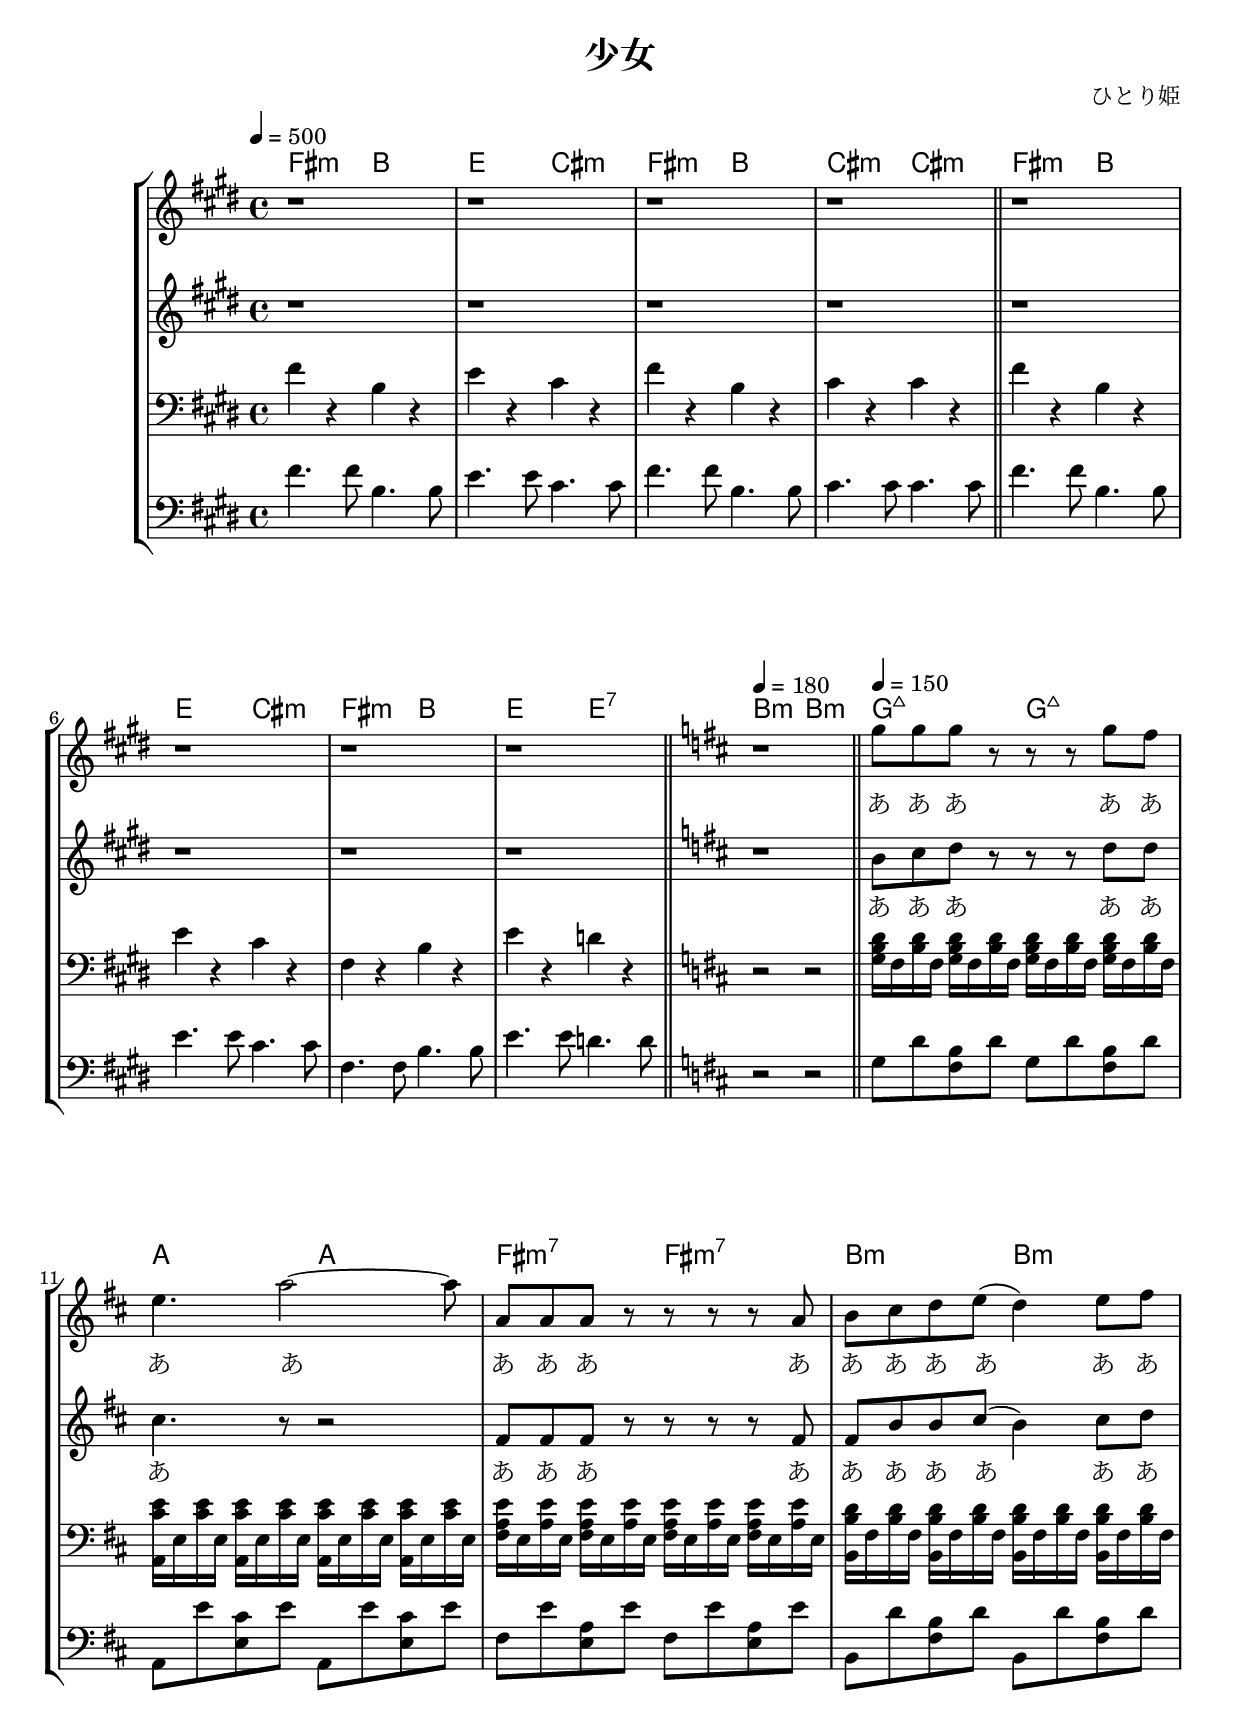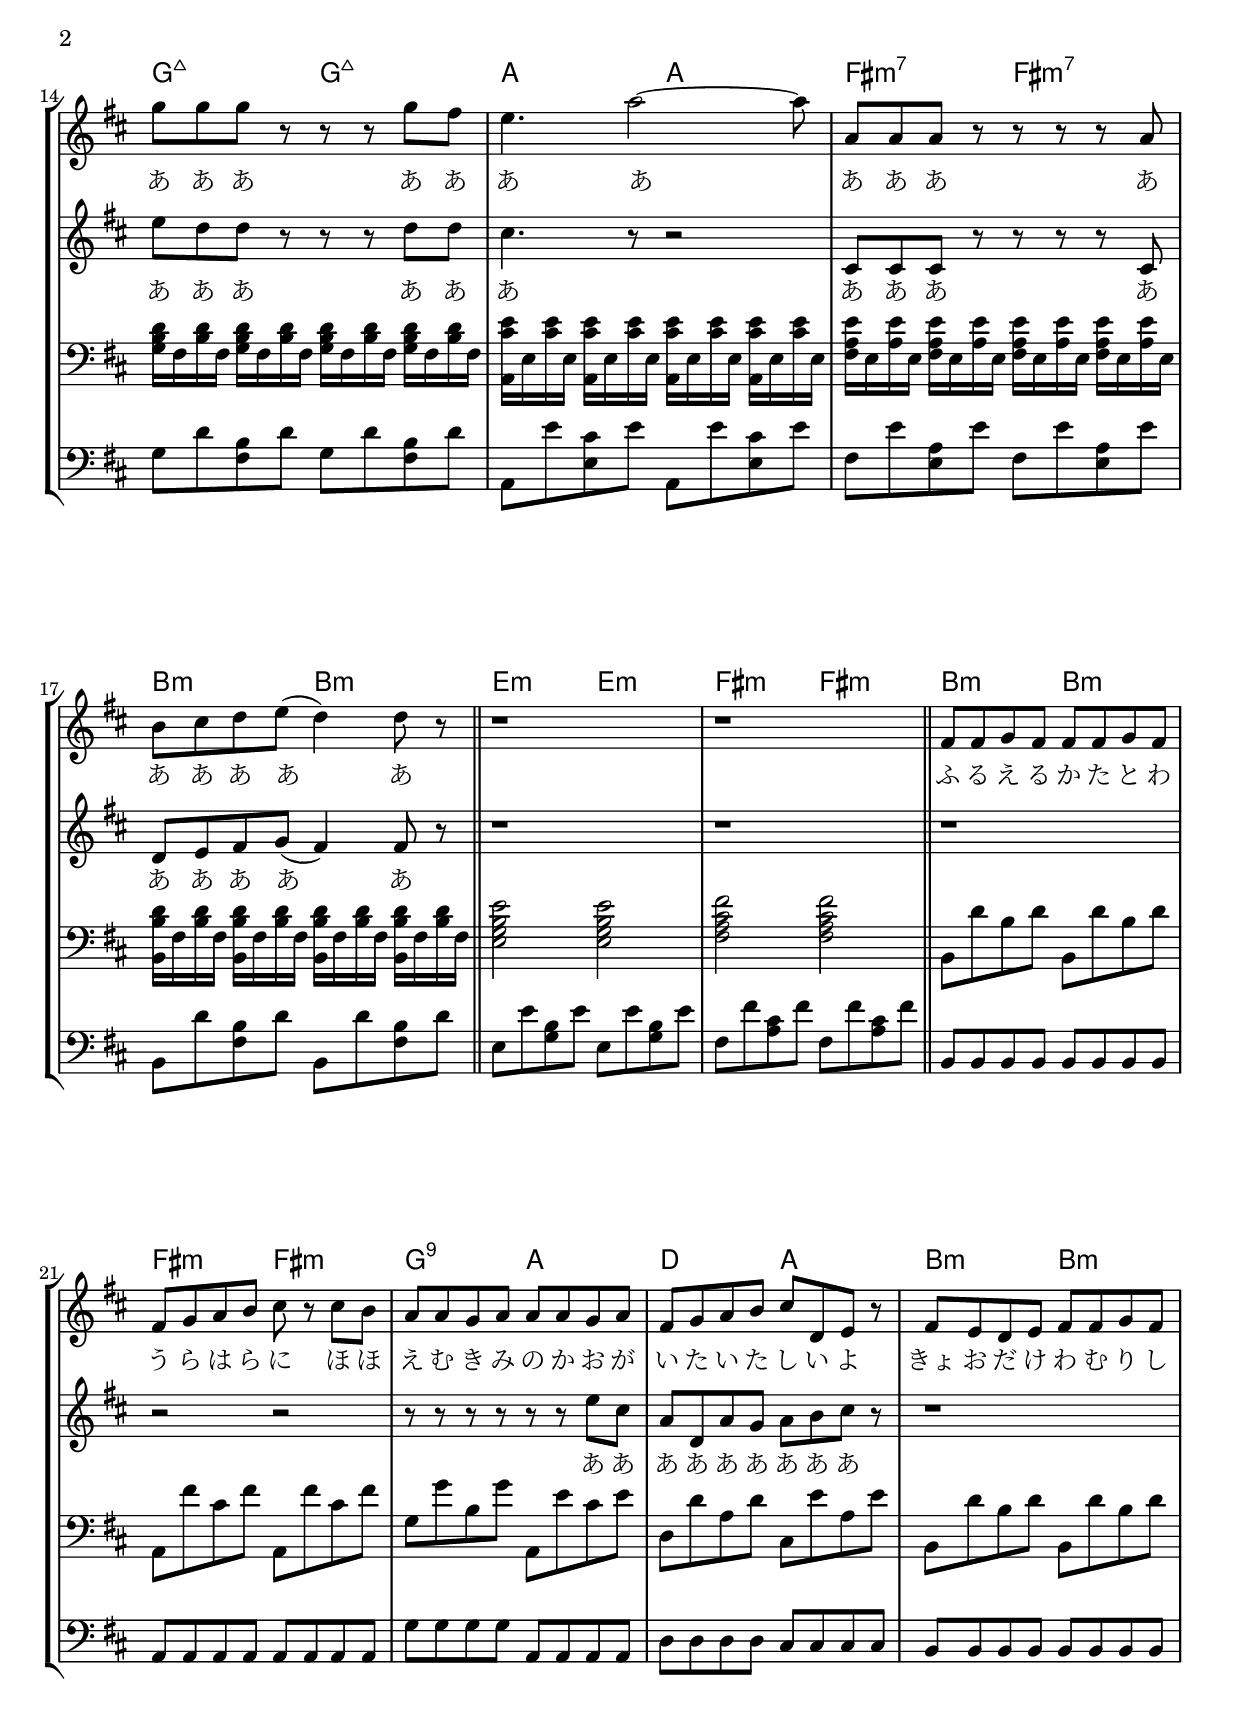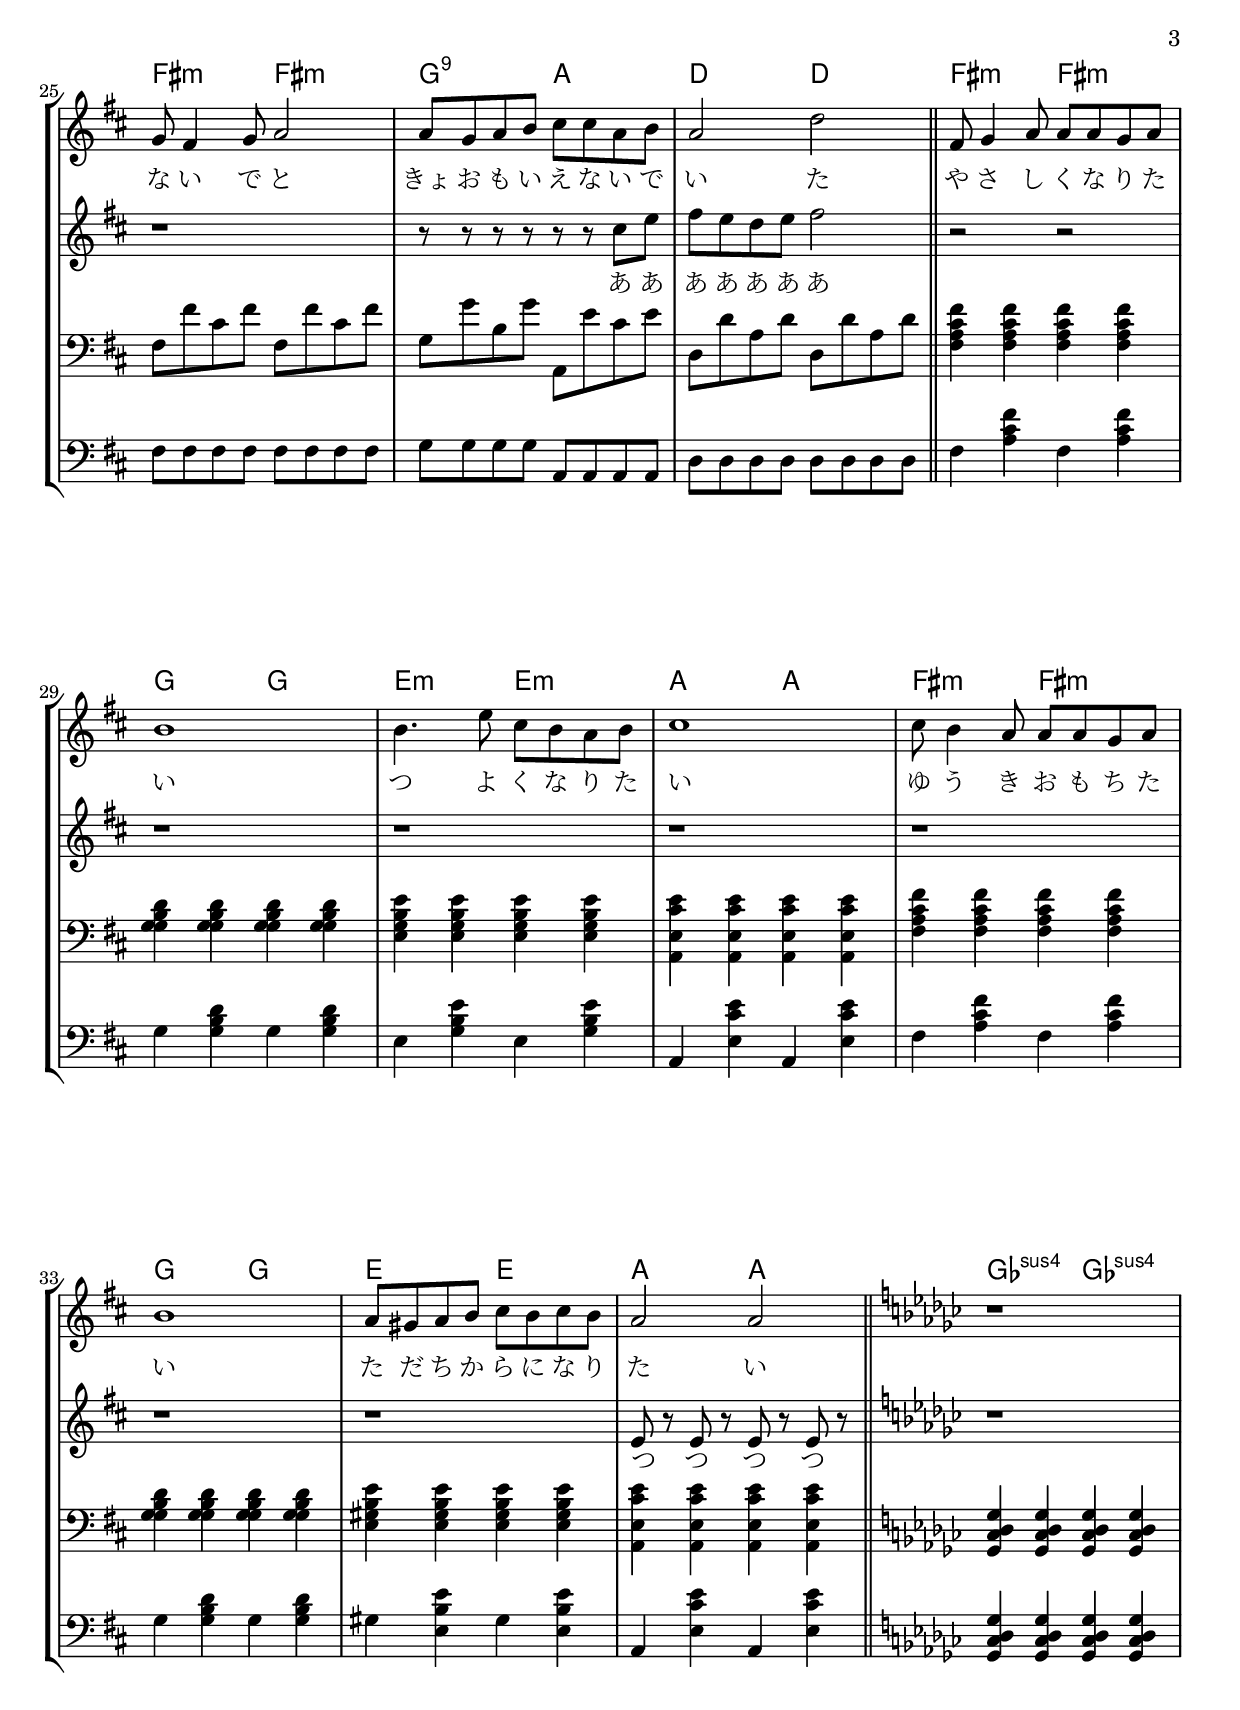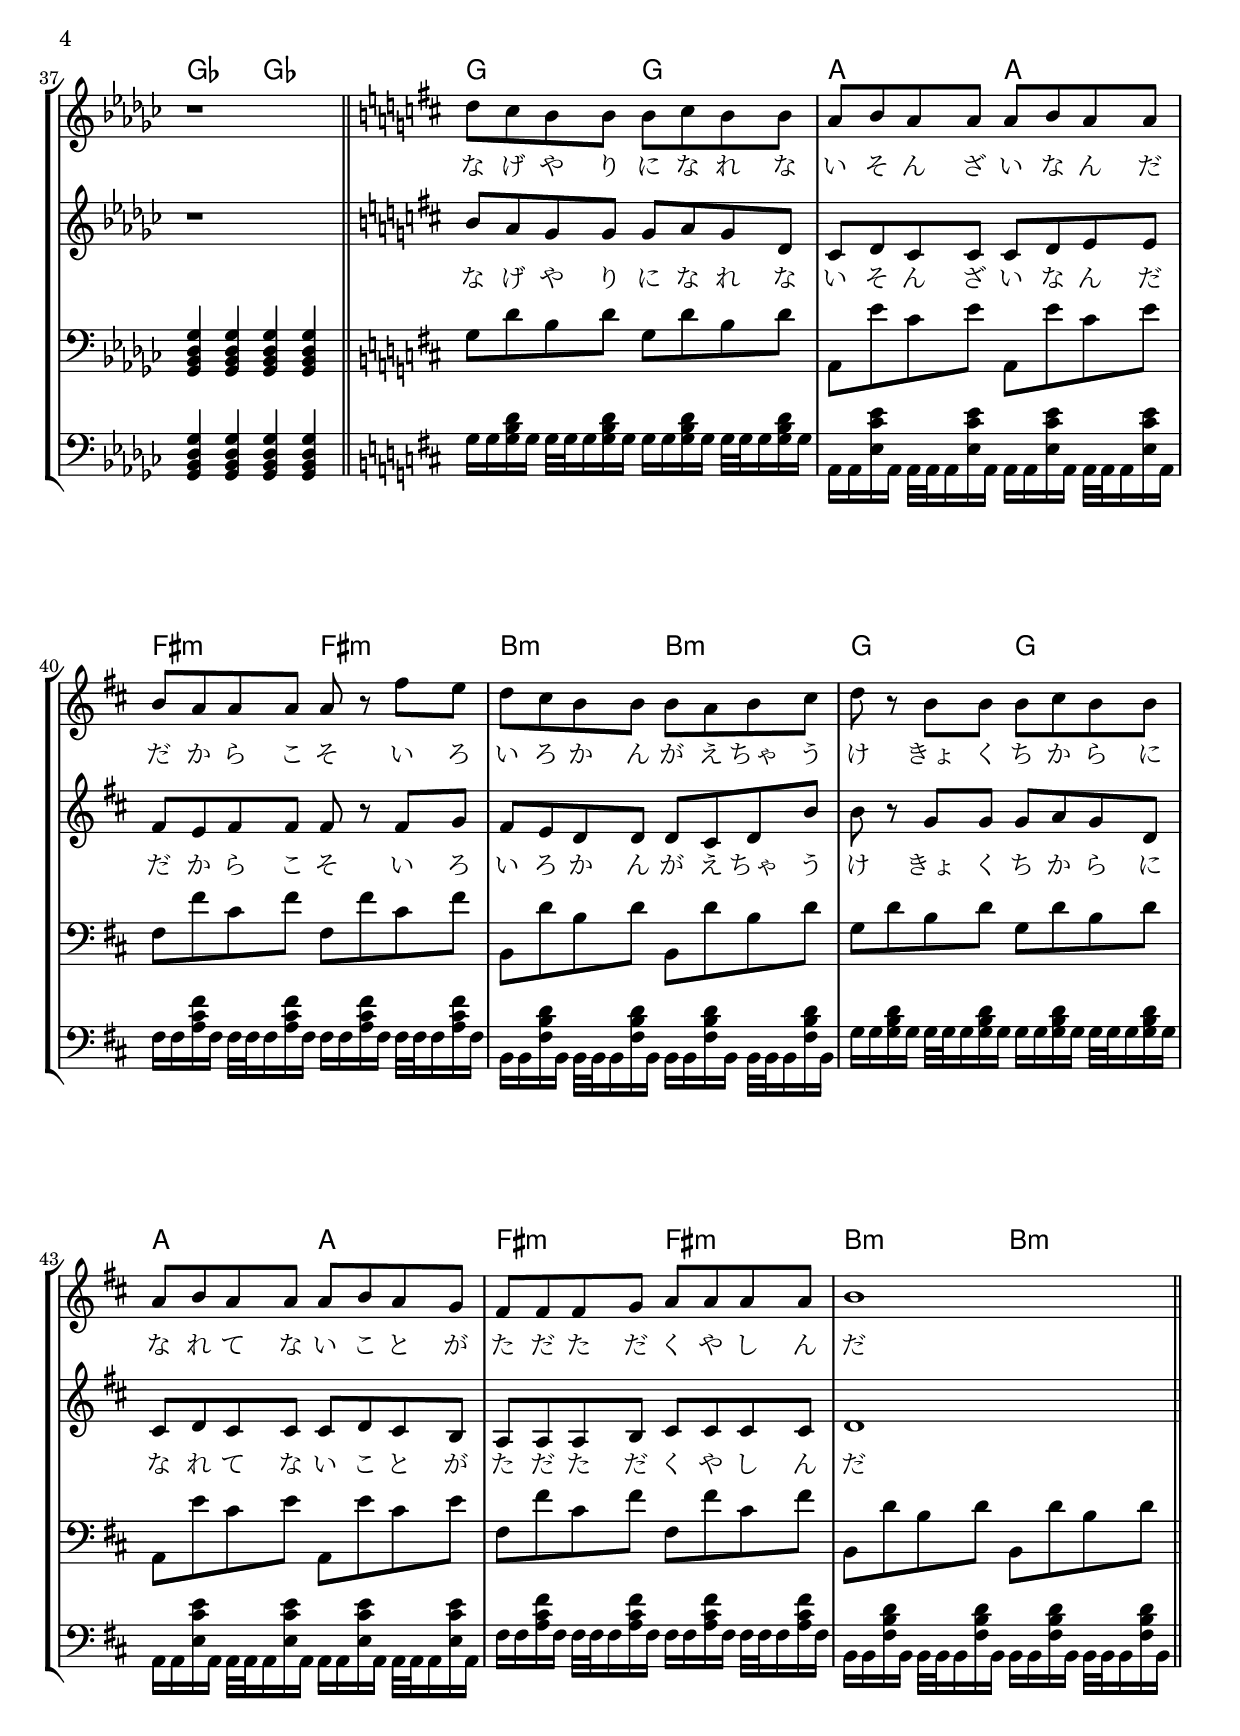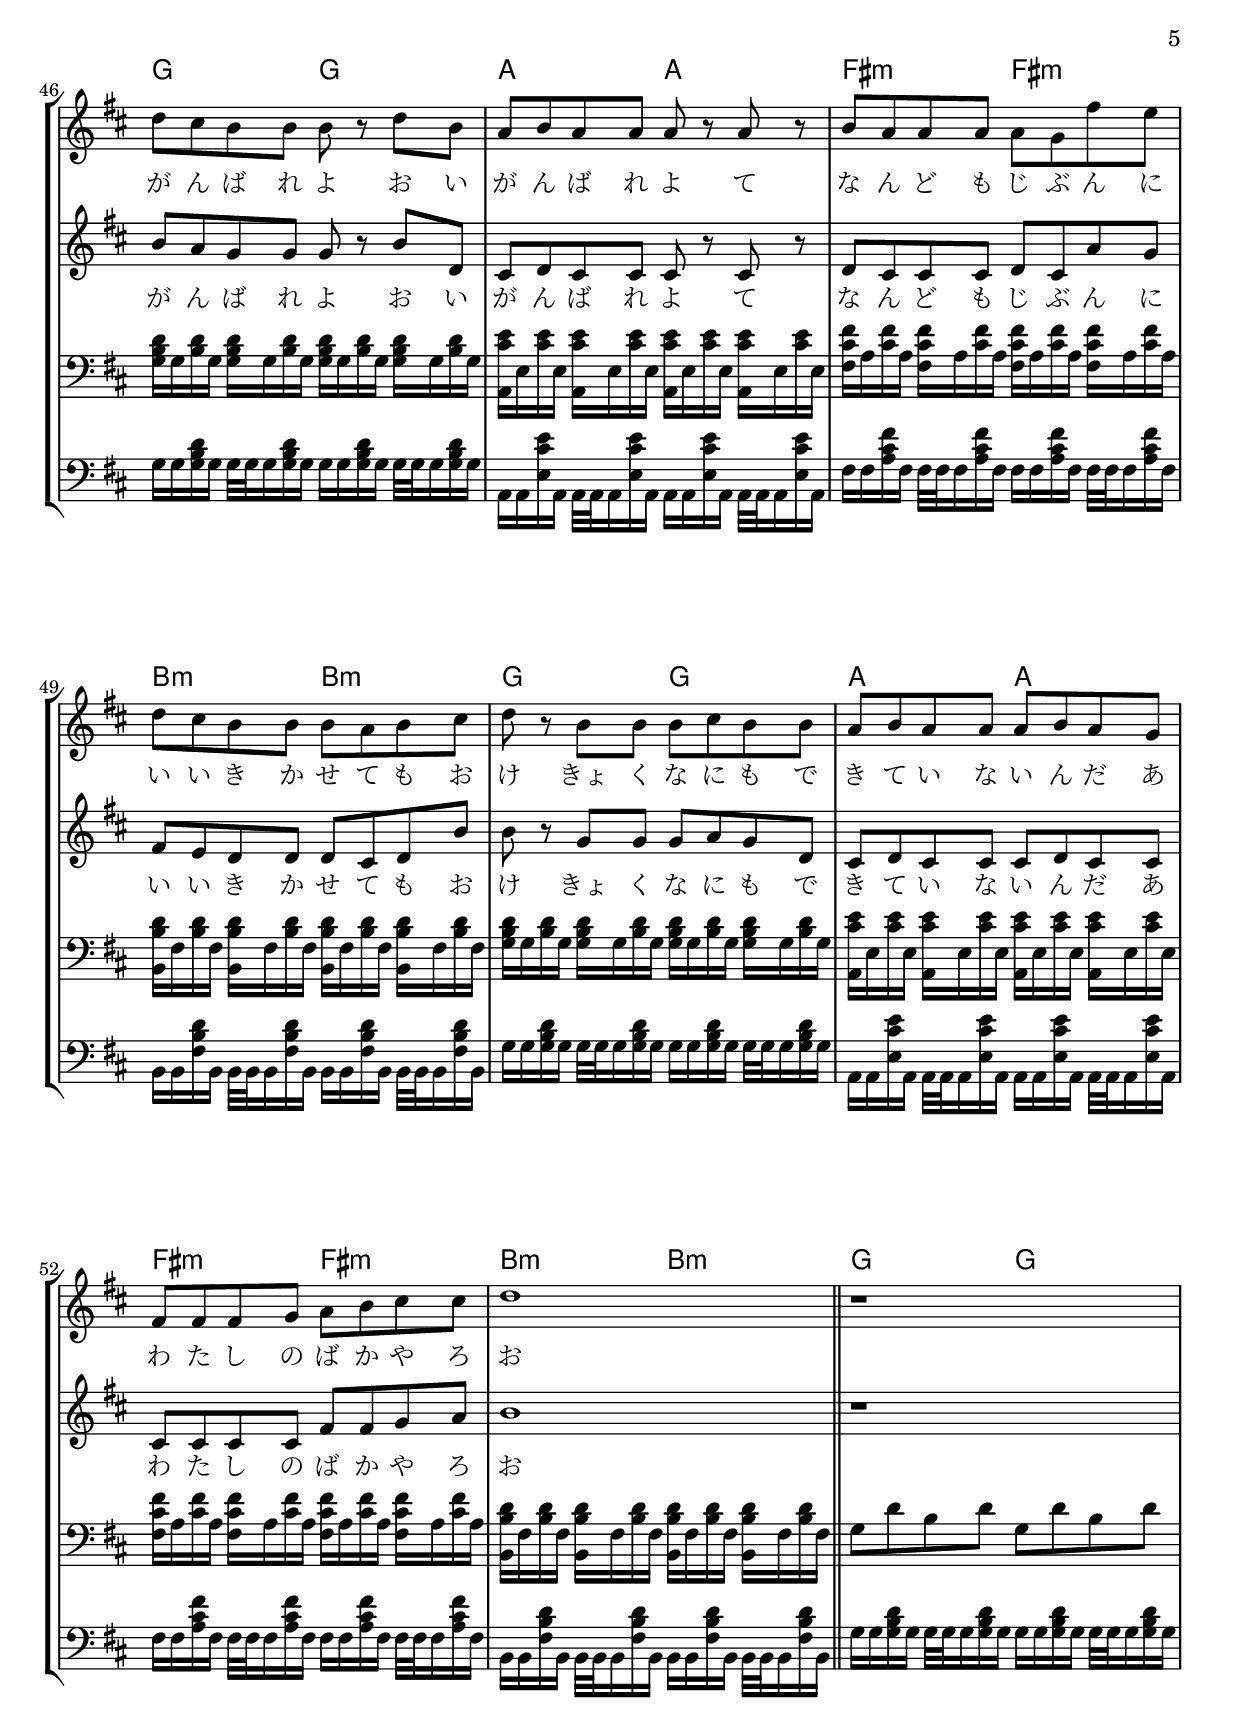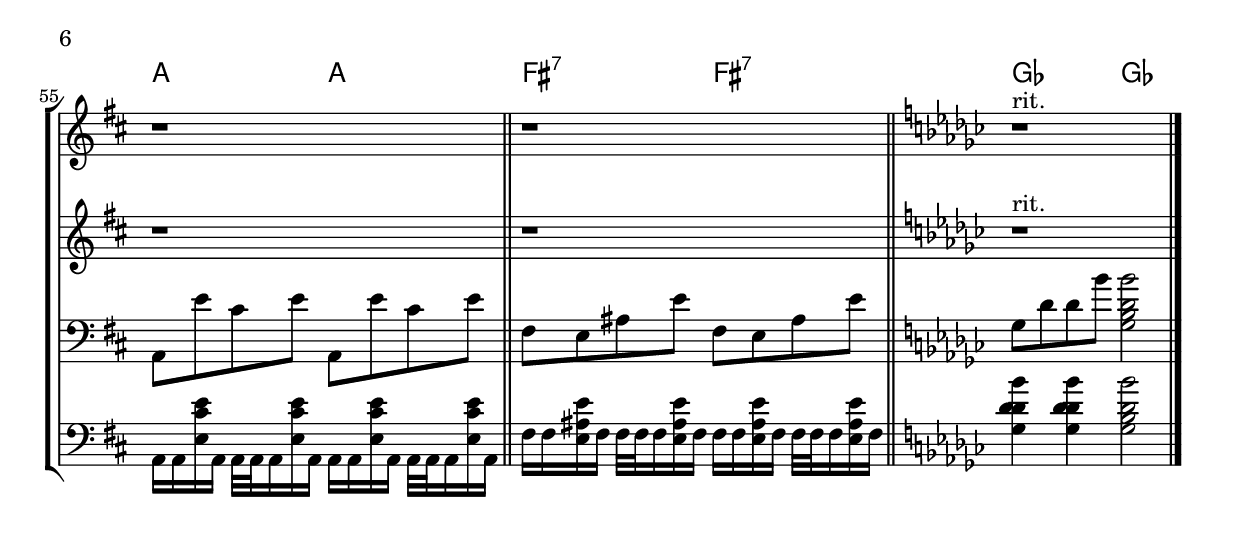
\version "2.12.1"

\header {
	title = \markup {少女}
	composer = \markup \center-column {ひとり姫}
}

harmony = \chordmode {
	fis2:m b e cis:m fis:m b cis:m cis:m 

	fis:m b e cis:m fis:m b e e:7 

	b:m b:m 

	g:maj7 g:maj7 a a fis:min7 fis:min7 b:m b:m g:maj7 g:maj7 a a fis:min7 fis:min7 b:m b:m 

	e:m e:m fis:m fis:m 

	b:m b:m fis:m fis:m g:9 a d a b:m b:m fis:m fis:m g:9 a d d 

	fis:m fis:m g g e:m e:m a a fis:m fis:m g g e e a a 

	ges:sus4 ges:sus4 ges ges 

	g g a a fis:m fis:m b:m b:m g g a a fis:m fis:m b:m b:m 

	g g a a fis:m fis:m b:m b:m g g a a fis:m fis:m b:m b:m 

	g g a a 

	fis:7 fis:7 

	ges ges 
}

melody = {
	\key e \major
	\tempo 4 = 500
	r1 | r1 | r1 | r1   
	r1 | r1 | r1 | r1   
	\key d \major
	\tempo 4 = 180
	r1   
	\set Staff.midiInstrument = #"Pizzicato Strings"
		\tempo 4 = 150
g''8  g''8  g''8  r8  r8  r8  g''8  fis''8 
	e''4.  a''2~a''8 
	a'8  a'8  a'8  r8  r8  r8  r8  a'8 
	b'8  cis''8  d''8  e''8  (d''4)  e''8  fis''8 
	g''8  g''8  g''8  r8  r8  r8  g''8  fis''8 
	e''4.  a''2~a''8 
	a'8  a'8  a'8  r8  r8  r8  r8  a'8 
	b'8  cis''8  d''8  e''8  (d''4)  d''8  r8
	r1 | r1   
	\set Staff.midiInstrument = #"fss0.32"
	fis'8  fis'8  g'8  fis'8  fis'8  fis'8  g'8  fis'8 
	fis'8  g'8  a'8  b'8  cis''8  r8  cis''8  b'8 
	a'8  a'8  g'8  a'8  a'8  a'8  g'8  a'8 
	fis'8  g'8  a'8  b'8  cis''8  d'8  e'8  r8 
	fis'8  e'8  d'8  e'8  fis'8  fis'8  g'8  fis'8 
	g'8  fis'4  g'8  a'2 
	a'8  g'8  a'8  b'8  cis''8  cis''8  a'8  b'8 
	a'2  d''2
	\set Staff.midiInstrument = #"fss0.32"
	fis'8  g'4  a'8  a'8  a'8  g'8  a'8 
	b'1 
	b'4.  e''8  cis''8  b'8  a'8  b'8 
	cis''1 
	cis''8  b'4  a'8  a'8  a'8  g'8  a'8 
	b'1 
	a'8  gis'8  a'8  b'8  cis''8  b'8  cis''8  b'8 
	a'2  a'2
	\key ges \major
	r1 | r1   
	\set Staff.midiInstrument = #"fss0.32"
		\key d \major
d''8  cis''8  b'8  b'8  b'8  cis''8  b'8  b'8 
	a'8  b'8  a'8  a'8  a'8  b'8  a'8  a'8 
	b'8  a'8  a'8  a'8  a'8  r8  fis''8  e''8 
	d''8  cis''8  b'8  b'8  b'8  a'8  b'8  cis''8 
	d''8  r8  b'8  b'8  b'8  cis''8  b'8  b'8 
	a'8  b'8  a'8  a'8  a'8  b'8  a'8  g'8 
	fis'8  fis'8  fis'8  g'8  a'8  a'8  a'8  a'8 
	b'1
	\set Staff.midiInstrument = #"fss0.32"
	d''8  cis''8  b'8  b'8  b'8  r8  d''8  b'8 
	a'8  b'8  a'8  a'8  a'8  r8  a'8  r8 
	b'8  a'8  a'8  a'8  a'8  g'8  fis''8  e''8 
	d''8  cis''8  b'8  b'8  b'8  a'8  b'8  cis''8 
	d''8  r8  b'8  b'8  b'8  cis''8  b'8  b'8 
	a'8  b'8  a'8  a'8  a'8  b'8  a'8  g'8 
	fis'8  fis'8  fis'8  g'8  a'8  b'8  cis''8  cis''8 
	d''1
	r1 | r1   
	r1   
	\key ges \major
	r1^"rit." \bar "|."
}

words = \lyricmode {
	
	
	
	あ  あ  あ  あ  あ  あ  あ  あ  あ  あ  あ  あ  あ  あ  あ  あ  あ  あ  あ  あ  あ  あ  あ  あ  あ  あ  あ  あ  あ  あ  あ  あ  あ  
	
	ふ  る  え  る  か  た  と  わ  う  ら  は  ら  に  ほ  ほ  え  む  き  み  の  か  お  が  い  た  い  た  し  い  よ  きょ  お  だ  け  わ  む  り  し  な  い  で  と  きょ  お  も  い  え  な  い  で  い  た  
	や  さ  し  く  な  り  た  い  つ  よ  く  な  り  た  い  ゆ  う  き  お  も  ち  た  い  た  だ  ち  か  ら  に  な  り  た  い  
	
	な  げ  や  り  に  な  れ  な  い  そ  ん  ざ  い  な  ん  だ  だ  か  ら  こ  そ  い  ろ  い  ろ  か  ん  が  え  ちゃ  う  け  きょ  く  ち  か  ら  に  な  れ  て  な  い  こ  と  が  た  だ  た  だ  く  や  し  ん  だ  
	が  ん  ば  れ  よ  お  い  が  ん  ば  れ  よ  て  な  ん  ど  も  じ  ぶ  ん  に  い  い  き  か  せ  て  も  お  け  きょ  く  な  に  も  で  き  て  い  な  い  ん  だ  あ  わ  た  し  の  ば  か  や  ろ  お  
	
	
	
}

secondmelody = {
	\key e \major
	\tempo 4 = 500
	r1 | r1 | r1 | r1   
	r1 | r1 | r1 | r1   
	\key d \major
	\tempo 4 = 180
	r1   
	\set Staff.midiInstrument = #"Pizzicato Strings"
		\tempo 4 = 150
b'8  cis''8  d''8  r8  r8  r8  d''8  d''8 
	cis''4.  r8  r2 
	fis'8  fis'8  fis'8  r8  r8  r8  r8  fis'8 
	fis'8  b'8  b'8  cis''8  (b'4)  cis''8  d''8 
	e''8  d''8  d''8  r8  r8  r8  d''8  d''8 
	cis''4.  r8  r2 
	cis'8  cis'8  cis'8  r8  r8  r8  r8  cis'8 
	d'8  e'8  fis'8  g'8  (fis'4)  fis'8  r8
	r1 | r1   
	\set Staff.midiInstrument = #"Pad 4 (choir)"
	r1 
	r2  r2 
	r8  r8  r8  r8  r8  r8  e''8  cis''8 
	a'8  d'8  a'8  g'8  a'8  b'8  cis''8  r8 
	r1 
	r1 
	r8  r8  r8  r8  r8  r8  cis''8  e''8 
	fis''8  e''8  d''8  e''8  fis''2
	\set Staff.midiInstrument = #"Taiko Drum"
	r2  r2 
	r1 
	r1~ 
	r1 
	 r1 
	r1 
	r1 
	e'8  r8  e'8  r8  e'8  r8  e'8  r8
	\key ges \major
	r1 | r1   
	\set Staff.midiInstrument = #"fss0.32"
		\key d \major
b'8  a'8  g'8  g'8  g'8  a'8  g'8  d'8 
	cis'8  d'8  cis'8  cis'8  cis'8  d'8  e'8  e'8 
	fis'8  e'8  fis'8  fis'8  fis'8  r8  fis'8  g'8 
	fis'8  e'8  d'8  d'8  d'8  cis'8  d'8  b'8 
	b'8  r8  g'8  g'8  g'8  a'8  g'8  d'8 
	cis'8  d'8  cis'8  cis'8  cis'8  d'8  cis'8  b8 
	a8  a8  a8  b8  cis'8  cis'8  cis'8  cis'8 
	d'1
	\set Staff.midiInstrument = #"fss0.32"
	b'8  a'8  g'8  g'8  g'8  r8  b'8  d'8 
	cis'8  d'8  cis'8  cis'8  cis'8  r8  cis'8  r8 
	d'8  cis'8  cis'8  cis'8  d'8  cis'8  a'8  g'8 
	fis'8  e'8  d'8  d'8  d'8  cis'8  d'8  b'8 
	b'8  r8  g'8  g'8  g'8  a'8  g'8  d'8 
	cis'8  d'8  cis'8  cis'8  cis'8  d'8  cis'8  cis'8 
	cis'8  cis'8  cis'8  cis'8  fis'8  fis'8  g'8  a'8 
	b'1
	r1 | r1   
	r1   
	\key ges \major
	r1^"rit." \bar "|."
}

secondwords = \lyricmode {
	
	
	
	あ  あ  あ  あ  あ  あ  あ  あ  あ  あ  あ  あ  あ  あ  あ  あ  あ  あ  あ  あ  あ  あ  あ  あ  あ  あ  あ  あ  あ  あ  あ  
	
	あ  あ  あ  あ  あ  あ  あ  あ  あ  あ  あ  あ  あ  あ  あ  あ  
	つ  つ  つ  つ  
	
	な  げ  や  り  に  な  れ  な  い  そ  ん  ざ  い  な  ん  だ  だ  か  ら  こ  そ  い  ろ  い  ろ  か  ん  が  え  ちゃ  う  け  きょ  く  ち  か  ら  に  な  れ  て  な  い  こ  と  が  た  だ  た  だ  く  や  し  ん  だ  
	が  ん  ば  れ  よ  お  い  が  ん  ば  れ  よ  て  な  ん  ど  も  じ  ぶ  ん  に  い  い  き  か  せ  て  も  お  け  きょ  く  な  に  も  で  き  て  い  な  い  ん  だ  あ  わ  た  し  の  ば  か  や  ろ  お  
	
	
	
}

tempochange = {
	\tempo 4 = 500
	r1 | r1 | r1 | r1 \bar "||"
	\tempo 4 = 500
	r1 | r1 | r1 | r1 \bar "||"
	\tempo 4 = 180
	r1 \bar "||"
	\tempo 4 = 150
	r1 | r1 | r1 | r1 | r1 | r1 | r1 | r1 \bar "||"
	\tempo 4 = 150
	r1 | r1 \bar "||"
	\tempo 4 = 150
	r1 | r1 | r1 | r1 | r1 | r1 | r1 | r1 \bar "||"
	\tempo 4 = 150
	r1 | r1 | r1 | r1 | r1 | r1 | r1 | r1 \bar "||"
	\tempo 4 = 150
	r1 | r1 \bar "||"
	\tempo 4 = 150
	r1 | r1 | r1 | r1 | r1 | r1 | r1 | r1 \bar "||"
	\tempo 4 = 150
	r1 | r1 | r1 | r1 | r1 | r1 | r1 | r1 \bar "||"
	\tempo 4 = 150
	r1 | r1 \bar "||"
	\tempo 4 = 150
	r1 \bar "||"
	\tempo 4 = 150
	\tempo 4 = 112 r2 \tempo 4 = 100 r2 \bar "|."
}

mainacc = {
	\clef bass
	\set Staff.midiInstrument = #"Pad 1 (new age)"
	\key e \major
	\tempo 4 = 500
	fis'4 r4
	b4 r4
	e'4 r4
	cis'4 r4
	fis'4 r4
	b4 r4
	cis'4 r4
	cis'4 r4
	\bar "||"

	\set Staff.midiInstrument = #"Pad 1 (new age)"
	fis'4 r4
	b4 r4
	e'4 r4
	cis'4 r4
	fis4 r4
	b4 r4
	e'4 r4
	d'4 r4
	\bar "||"

	\set Staff.midiInstrument = #"Overdriven Guitar"
	\key d \major
	\tempo 4 = 180
	r2
	r2
	\bar "||"

	\set Staff.midiInstrument = #"Clarinet"
	\tempo 4 = 150
	<g b d'>16 fis16 <b d'>16 fis16   <g b d'>16 fis16 <b d'>16 fis16
	<g b d'>16 fis16 <b d'>16 fis16   <g b d'>16 fis16 <b d'>16 fis16
	<a, cis' e'>16 e16 <cis' e'>16 e16   <a, cis' e'>16 e16 <cis' e'>16 e16
	<a, cis' e'>16 e16 <cis' e'>16 e16   <a, cis' e'>16 e16 <cis' e'>16 e16
	<fis a e'>16 e16 <a e'>16 e16   <fis a e'>16 e16 <a e'>16 e16
	<fis a e'>16 e16 <a e'>16 e16   <fis a e'>16 e16 <a e'>16 e16
	<b, b d'>16 fis16 <b d'>16 fis16   <b, b d'>16 fis16 <b d'>16 fis16
	<b, b d'>16 fis16 <b d'>16 fis16   <b, b d'>16 fis16 <b d'>16 fis16
	<g b d'>16 fis16 <b d'>16 fis16   <g b d'>16 fis16 <b d'>16 fis16
	<g b d'>16 fis16 <b d'>16 fis16   <g b d'>16 fis16 <b d'>16 fis16
	<a, cis' e'>16 e16 <cis' e'>16 e16   <a, cis' e'>16 e16 <cis' e'>16 e16
	<a, cis' e'>16 e16 <cis' e'>16 e16   <a, cis' e'>16 e16 <cis' e'>16 e16
	<fis a e'>16 e16 <a e'>16 e16   <fis a e'>16 e16 <a e'>16 e16
	<fis a e'>16 e16 <a e'>16 e16   <fis a e'>16 e16 <a e'>16 e16
	<b, b d'>16 fis16 <b d'>16 fis16   <b, b d'>16 fis16 <b d'>16 fis16
	<b, b d'>16 fis16 <b d'>16 fis16   <b, b d'>16 fis16 <b d'>16 fis16
	\bar "||"

	\set Staff.midiInstrument = #"FX 8 (sci-fi)"
	<e g b e'>2
	<e g b e'>2
	<fis a cis' fis'>2
	<fis a cis' fis'>2
	\bar "||"

	\set Staff.midiInstrument = #"FX 8 (sci-fi)"
	b,8 d' b d'
	b,8 d' b d'
	a,8 fis' cis' fis'
	a,8 fis' cis' fis'
	g8 g' b g'
	a,8 e' cis' e'
	d8 d' a d'
	cis8 e' a e'
	b,8 d' b d'
	b,8 d' b d'
	fis8 fis' cis' fis'
	fis8 fis' cis' fis'
	g8 g' b g'
	a,8 e' cis' e'
	d8 d' a d'
	d8 d' a d'
	\bar "||"

	\set Staff.midiInstrument = #"Electric Guitar (muted)"
	<fis a cis' fis'>4 <fis a cis' fis'>4
	<fis a cis' fis'>4 <fis a cis' fis'>4
	<g g b d'>4 <g g b d'>4
	<g g b d'>4 <g g b d'>4
	<e g b e'>4 <e g b e'>4
	<e g b e'>4 <e g b e'>4
	<a, e cis' e'>4 <a, e cis' e'>4
	<a, e cis' e'>4 <a, e cis' e'>4
	<fis a cis' fis'>4 <fis a cis' fis'>4
	<fis a cis' fis'>4 <fis a cis' fis'>4
	<g g b d'>4 <g g b d'>4
	<g g b d'>4 <g g b d'>4
	<gis e b e'>4 <gis e b e'>4
	<gis e b e'>4 <gis e b e'>4
	<a, e cis' e'>4 <a, e cis' e'>4
	<a, e cis' e'>4 <a, e cis' e'>4
	\bar "||"

	\set Staff.midiInstrument = #"FX 8 (sci-fi)"
	\key ges \major
	<ges, ces des ges>4 <ges, ces des ges>4
	<ges, ces des ges>4 <ges, ces des ges>4
	<ges, bes, des ges>4 <ges, bes, des ges>4
	<ges, bes, des ges>4 <ges, bes, des ges>4
	\bar "||"

	\set Staff.midiInstrument = #"FX 8 (sci-fi)"
	\key d \major
	g8 d' b d'
	g8 d' b d'
	a,8 e' cis' e'
	a,8 e' cis' e'
	fis8 fis' cis' fis'
	fis8 fis' cis' fis'
	b,8 d' b d'
	b,8 d' b d'
	g8 d' b d'
	g8 d' b d'
	a,8 e' cis' e'
	a,8 e' cis' e'
	fis8 fis' cis' fis'
	fis8 fis' cis' fis'
	b,8 d' b d'
	b,8 d' b d'
	\bar "||"

	\set Staff.midiInstrument = #"FX 8 (sci-fi)"
	<g b d'>16 g16 <b d'>16 g16   <g b d'>16 g16 <b d'>16 g16
	<g b d'>16 g16 <b d'>16 g16   <g b d'>16 g16 <b d'>16 g16
	<a, cis' e'>16 e16 <cis' e'>16 e16   <a, cis' e'>16 e16 <cis' e'>16 e16
	<a, cis' e'>16 e16 <cis' e'>16 e16   <a, cis' e'>16 e16 <cis' e'>16 e16
	<fis cis' fis'>16 a16 <cis' fis'>16 a16   <fis cis' fis'>16 a16 <cis' fis'>16 a16
	<fis cis' fis'>16 a16 <cis' fis'>16 a16   <fis cis' fis'>16 a16 <cis' fis'>16 a16
	<b, b d'>16 fis16 <b d'>16 fis16   <b, b d'>16 fis16 <b d'>16 fis16
	<b, b d'>16 fis16 <b d'>16 fis16   <b, b d'>16 fis16 <b d'>16 fis16
	<g b d'>16 g16 <b d'>16 g16   <g b d'>16 g16 <b d'>16 g16
	<g b d'>16 g16 <b d'>16 g16   <g b d'>16 g16 <b d'>16 g16
	<a, cis' e'>16 e16 <cis' e'>16 e16   <a, cis' e'>16 e16 <cis' e'>16 e16
	<a, cis' e'>16 e16 <cis' e'>16 e16   <a, cis' e'>16 e16 <cis' e'>16 e16
	<fis cis' fis'>16 a16 <cis' fis'>16 a16   <fis cis' fis'>16 a16 <cis' fis'>16 a16
	<fis cis' fis'>16 a16 <cis' fis'>16 a16   <fis cis' fis'>16 a16 <cis' fis'>16 a16
	<b, b d'>16 fis16 <b d'>16 fis16   <b, b d'>16 fis16 <b d'>16 fis16
	<b, b d'>16 fis16 <b d'>16 fis16   <b, b d'>16 fis16 <b d'>16 fis16
	\bar "||"

	\set Staff.midiInstrument = #"FX 8 (sci-fi)"
	g8 d' b d'
	g8 d' b d'
	a,8 e' cis' e'
	a,8 e' cis' e'
	\bar "||"

	\set Staff.midiInstrument = #"FX 8 (sci-fi)"
	fis8 e8 ais8 e'8
	fis8 e8 ais8 e'8
	\bar "||"

	\set Staff.midiInstrument = #"FX 8 (sci-fi)"
	\key ges \major
	ges8 des'8 des'8 bes'8
	<ges bes des' bes'>2
	\bar "|."
}

subacc = {
	\clef bass
	\set Staff.midiInstrument = #"FX 2 (soundtrack)"
	\key e \major
	\tempo 4 = 500
	fis'4.fis'8
	b4.b8
	e'4.e'8
	cis'4.cis'8
	fis'4.fis'8
	b4.b8
	cis'4.cis'8
	cis'4.cis'8
	\bar "||"

	\set Staff.midiInstrument = #"FX 2 (soundtrack)"
	fis'4.fis'8
	b4.b8
	e'4.e'8
	cis'4.cis'8
	fis4.fis8
	b4.b8
	e'4.e'8
	d'4.d'8
	\bar "||"

	\set Staff.midiInstrument = #"Electric Guitar (clean)"
	\key d \major
	\tempo 4 = 180
	r2
	r2
	\bar "||"

	\set Staff.midiInstrument = #"Church organ"
	\tempo 4 = 150
	g8 d' <fis b> d'
	g8 d' <fis b> d'
	a,8 e' <e cis'> e'
	a,8 e' <e cis'> e'
	fis8 e' <e a> e'
	fis8 e' <e a> e'
	b,8 d' <fis b> d'
	b,8 d' <fis b> d'
	g8 d' <fis b> d'
	g8 d' <fis b> d'
	a,8 e' <e cis'> e'
	a,8 e' <e cis'> e'
	fis8 e' <e a> e'
	fis8 e' <e a> e'
	b,8 d' <fis b> d'
	b,8 d' <fis b> d'
	\bar "||"

	\set Staff.midiInstrument = #"Guitar harmonics"
	e8 e' <g b> e'
	e8 e' <g b> e'
	fis8 fis' <a cis'> fis'
	fis8 fis' <a cis'> fis'
	\bar "||"

	\set Staff.midiInstrument = #"Electric Guitar (muted)"
	b,8 b,8 b,8 b,8
	b,8 b,8 b,8 b,8
	a,8 a,8 a,8 a,8
	a,8 a,8 a,8 a,8
	g8 g8 g8 g8
	a,8 a,8 a,8 a,8
	d8 d8 d8 d8
	cis8 cis8 cis8 cis8
	b,8 b,8 b,8 b,8
	b,8 b,8 b,8 b,8
	fis8 fis8 fis8 fis8
	fis8 fis8 fis8 fis8
	g8 g8 g8 g8
	a,8 a,8 a,8 a,8
	d8 d8 d8 d8
	d8 d8 d8 d8
	\bar "||"

	\set Staff.midiInstrument = #"FX 8 (sci-fi)"
	fis4 <a cis' fis'>4
	fis4 <a cis' fis'>4
	g4 <g b d'>4
	g4 <g b d'>4
	e4 <g b e'>4
	e4 <g b e'>4
	a,4 <e cis' e'>4
	a,4 <e cis' e'>4
	fis4 <a cis' fis'>4
	fis4 <a cis' fis'>4
	g4 <g b d'>4
	g4 <g b d'>4
	gis4 <e b e'>4
	gis4 <e b e'>4
	a,4 <e cis' e'>4
	a,4 <e cis' e'>4
	\bar "||"

	\set Staff.midiInstrument = #"Electric Grand"
	\key ges \major
	<ges, ces des ges>4 <ges, ces des ges>4
	<ges, ces des ges>4 <ges, ces des ges>4
	<ges, bes, des ges>4 <ges, bes, des ges>4
	<ges, bes, des ges>4 <ges, bes, des ges>4
	\bar "||"

	\set Staff.midiInstrument = #"Overdriven Guitar"
	\key d \major
	g16 g16 <g b d'>16 g16   g32 g32 g16 <g b d'>16 g16
	g16 g16 <g b d'>16 g16   g32 g32 g16 <g b d'>16 g16
	a,16 a,16 <e cis' e'>16 a,16   a,32 a,32 a,16 <e cis' e'>16 a,16
	a,16 a,16 <e cis' e'>16 a,16   a,32 a,32 a,16 <e cis' e'>16 a,16
	fis16 fis16 <a cis' fis'>16 fis16   fis32 fis32 fis16 <a cis' fis'>16 fis16
	fis16 fis16 <a cis' fis'>16 fis16   fis32 fis32 fis16 <a cis' fis'>16 fis16
	b,16 b,16 <fis b d'>16 b,16   b,32 b,32 b,16 <fis b d'>16 b,16
	b,16 b,16 <fis b d'>16 b,16   b,32 b,32 b,16 <fis b d'>16 b,16
	g16 g16 <g b d'>16 g16   g32 g32 g16 <g b d'>16 g16
	g16 g16 <g b d'>16 g16   g32 g32 g16 <g b d'>16 g16
	a,16 a,16 <e cis' e'>16 a,16   a,32 a,32 a,16 <e cis' e'>16 a,16
	a,16 a,16 <e cis' e'>16 a,16   a,32 a,32 a,16 <e cis' e'>16 a,16
	fis16 fis16 <a cis' fis'>16 fis16   fis32 fis32 fis16 <a cis' fis'>16 fis16
	fis16 fis16 <a cis' fis'>16 fis16   fis32 fis32 fis16 <a cis' fis'>16 fis16
	b,16 b,16 <fis b d'>16 b,16   b,32 b,32 b,16 <fis b d'>16 b,16
	b,16 b,16 <fis b d'>16 b,16   b,32 b,32 b,16 <fis b d'>16 b,16
	\bar "||"

	\set Staff.midiInstrument = #"Overdriven Guitar"
	g16 g16 <g b d'>16 g16   g32 g32 g16 <g b d'>16 g16
	g16 g16 <g b d'>16 g16   g32 g32 g16 <g b d'>16 g16
	a,16 a,16 <e cis' e'>16 a,16   a,32 a,32 a,16 <e cis' e'>16 a,16
	a,16 a,16 <e cis' e'>16 a,16   a,32 a,32 a,16 <e cis' e'>16 a,16
	fis16 fis16 <a cis' fis'>16 fis16   fis32 fis32 fis16 <a cis' fis'>16 fis16
	fis16 fis16 <a cis' fis'>16 fis16   fis32 fis32 fis16 <a cis' fis'>16 fis16
	b,16 b,16 <fis b d'>16 b,16   b,32 b,32 b,16 <fis b d'>16 b,16
	b,16 b,16 <fis b d'>16 b,16   b,32 b,32 b,16 <fis b d'>16 b,16
	g16 g16 <g b d'>16 g16   g32 g32 g16 <g b d'>16 g16
	g16 g16 <g b d'>16 g16   g32 g32 g16 <g b d'>16 g16
	a,16 a,16 <e cis' e'>16 a,16   a,32 a,32 a,16 <e cis' e'>16 a,16
	a,16 a,16 <e cis' e'>16 a,16   a,32 a,32 a,16 <e cis' e'>16 a,16
	fis16 fis16 <a cis' fis'>16 fis16   fis32 fis32 fis16 <a cis' fis'>16 fis16
	fis16 fis16 <a cis' fis'>16 fis16   fis32 fis32 fis16 <a cis' fis'>16 fis16
	b,16 b,16 <fis b d'>16 b,16   b,32 b,32 b,16 <fis b d'>16 b,16
	b,16 b,16 <fis b d'>16 b,16   b,32 b,32 b,16 <fis b d'>16 b,16
	\bar "||"

	\set Staff.midiInstrument = #"Overdriven Guitar"
	g16 g16 <g b d'>16 g16   g32 g32 g16 <g b d'>16 g16
	g16 g16 <g b d'>16 g16   g32 g32 g16 <g b d'>16 g16
	a,16 a,16 <e cis' e'>16 a,16   a,32 a,32 a,16 <e cis' e'>16 a,16
	a,16 a,16 <e cis' e'>16 a,16   a,32 a,32 a,16 <e cis' e'>16 a,16
	\bar "||"

	\set Staff.midiInstrument = #"Overdriven Guitar"
	fis16 fis16 <e ais e'>16 fis16   fis32 fis32 fis16 <e ais e'>16 fis16
	fis16 fis16 <e ais e'>16 fis16   fis32 fis32 fis16 <e ais e'>16 fis16
	\bar "||"

	\set Staff.midiInstrument = #"Overdriven Guitar"
	\key ges \major
	<ges des' des' bes'>4 <ges des' des' bes'>4
	<ges bes des' bes'>2
	\bar "|."
}

percA = {
	\drummode {
	r1 |r1 |r1 |r1 \bar "||"
	r1 |r1 |r1 |r1 \bar "||"
	r1 \bar "||"
	r8 hho8 hho8 hho8 hho8 hho8 hho8 hho8  |hho8 hho8 hho8 hho8 hho8 hho8 hho8 hho8  |r8 hho8 hho8 hho8 hho8 hho8 hho8 hho8  |hho8 hho8 hho8 hho8 hho2  |r8 hho8 hho8 hho8 hho8 hho8 hho8 hho8  |hho8 hho8 hho8 hho8 hho8 hho8 hho8 hho8  |r8 hho8 hho8 hho8 hho8 hho8 hho8 hho8  |hho8 hho8 hho2.  \bar "||"
	r4 hh4 hh4 hh4  |r1  \bar "||"
	hh8 hh8 hh8 hh8 hh8 hh8 hh8 hh8  |hh8 hh8 hh8 hh8 hh4 hh8 hh8  |hh8 hh8 hh8 hh8 hh8 hh8 hh8 hh8  |hh8 hh8 hh8 hh2 r8  |hh8 hh8 hh8 hh8 hh8 hh8 hh8 hh8  |hh8 hh8 hh8 hh8 hh4 hh8 hh8  |hh8 hh8 hh8 hh8 hh8 hh8 hh8 hh8  |r8 hh2. r8  \bar "||"
	r4 hh4 hh4 hh4  |hh4 hh4 hh4 hh4  |hh4 hh4 hh4 hh4  |hh4 hh4 hh4 hh4  |r4 hh4 hh4 hh4  |hh4 hh4 hh4 hh4  |hh4 hh4 hh4 hh4  |r1  \bar "||"
	r4 hh4 hh4 hh4  |r1  \bar "||"
	r2 hho2  |r2 hho2  |r2 hho2  |r2 hho2  |r2 hho2  |r2 hho2  |r2 hho2  |r2 hho2  \bar "||"
	r1  |hh4 hh4 hh4 hh4  |r1  |hh4 hh4 hh4 hh4  |r1  |hh4 hh4 hh4 hh4  |r1  |hh4 hh4 hh2  \bar "||"
	r1  |hh4 hh4 hh2  \bar "||"
	hh4 hh4 hh2  \bar "||"
	hh4 hh4 hh2  \bar "|."
	}
}

percB = {
	\drummode {
	r1 |r1 |r1 |r1 \bar "||"
	r1 |r1 |r1 |r1 \bar "||"
	r1 \bar "||"
	r8 sn4 sn4 sn4 sn8  |r8 sn4 sn4 sn4 sn8  |r8 sn4 sn4 sn4 sn8  |r8 sn4 sn8 sn8 sn16 sn4 r16  |r8 sn4 sn4 sn4 sn8  |r8 sn4 sn4 sn4 sn8  |r8 sn4 sn4 sn4 sn8  |r8 sn8. sn16 sn8 sn16 sn16 sn16 sn8. sn8  \bar "||"
	r4 sn8 sn4. sn4  |sn16 sn16 sn16 sn16 sn16 sn16 sn16 sn16 sn16 sn16 sn16 sn16 sn16 sn16 sn16 sn16  \bar "||"
	r4 sn8. sn8 sn8. sn8. sn16  |r4 sn8. sn8 sn8. sn4  |r4 sn8. sn8 sn8. sn8. sn16  |r8 sn8 sn4 sn8 sn16 sn8 sn8 sn16  |r4 sn8. sn8 sn8. sn8. sn16  |r4 sn8. sn8 sn8. sn4  |r4 sn8. sn8 sn8. sn8. sn16  |r4 sn2 sn4  \bar "||"
	r4 sn8 sn4. sn4  |r4 sn8 sn4. sn4  |r4 sn8 sn4. sn4  |r4 sn8 sn4. sn4  |r4 sn8 sn4. sn4  |r4 sn8 sn4. sn4  |r4 sn8 sn4. sn4  |sn16 sn16 sn16 sn16 sn16 sn16 sn16 sn16 sn16 sn16 sn16 sn16 sn16 sn16 sn16 sn16  \bar "||"
	r4 sn8 sn4. sn4  |sn16 sn16 sn16 sn16 sn16 sn16 sn16 sn16 sn16 sn16 sn16 sn16 sn16 sn16 sn16 sn16  \bar "||"
	r8 hh16 hh16 hh8 hh16 hh8. hh16 hh16 hh8 hh16 hh16  |hh8 hh16 hh16 hh8 hh16 hh8. hh16 hh16 hh8 hh8  |hh8 hh16 hh16 hh8 hh16 hh8. hh16 hh16 hh8 hh16 hh16  |hh8 hh16 hh16 hh8 hh16 hh8. hh16 hh16 hh8 hh8  |r8 hh16 hh16 hh8 hh16 hh8. hh16 hh16 hh8 hh16 hh16  |hh8 hh16 hh16 hh8 hh16 hh8. hh16 hh16 hh8 hh8  |hh8 hh16 hh16 hh8 hh16 hh8. hh16 hh16 hh8 hh16 hh16  |hh8 hh16 hh16 hh8 hh16 hh8 hh4. r16  \bar "||"
	sn4 sn4 sn4 sn4  |r4 sn2 sn8. sn16  |sn4 sn4 sn4 sn4  |r4 sn2 sn8. sn16  |sn4 sn4 sn4 sn4  |r4 sn2 sn8. sn16  |sn4 sn4 sn4 sn4  |r4 sn4 r16 sn16 sn16 sn16 sn16 sn16 sn16 sn16  \bar "||"
	sn4 sn4 sn4 sn4  |r4 sn4 r16 sn16 sn16 sn16 sn16 sn16 sn16 sn16  \bar "||"
	r4 sn4 r16 sn16 sn16 sn16 sn16 sn16 sn16 sn16  \bar "||"
	r4 sn4 r16 sn16 sn16 sn16 sn16 sn16 sn16 sn16  \bar "|."
	}
}

percC = {
	\drummode {
	r1 |r1 |r1 |r1 \bar "||"
	r1 |r1 |r1 |r1 \bar "||"
	r1 \bar "||"
	bd4 bd4 bd8. bd8 bd8.  |bd4 bd4 bd8. bd8 bd8.  |bd4 bd4 bd8. bd8 bd8.  |bd4 bd4 r16 bd4. r16  |bd4 bd4 bd8. bd8 bd8.  |bd4 bd4 bd8. bd8 bd8.  |bd4 bd4 bd8. bd8 bd8.  |bd8 bd8 bd8. bd8. bd8 bd8 bd8  \bar "||"
	bd4 bd4 bd4 bd4  |bd4 bd4 bd8 bd8 bd8 bd8  \bar "||"
	bd8 bd4 bd2 bd8  |bd8 bd2 bd4.  |bd8 bd4 bd2 bd8  |bd4 r16 bd8. bd2  |bd8 bd4 bd2 bd8  |bd8 bd2 bd4.  |bd8 bd4 bd2 bd8  |bd8 bd4. bd4. bd8  \bar "||"
	bd4 bd4 bd4 bd4  |bd4 bd4 bd4 bd8 bd8  |bd4 bd4 bd4 bd4  |bd4 bd4 bd4 bd8 bd8  |bd4 bd4 bd4 bd4  |bd4 bd4 bd4 bd8 bd8  |bd4 bd4 bd4 bd4  |bd4 bd4 bd8 bd8 bd8 bd8  \bar "||"
	bd4 bd4 bd4 bd4  |bd4 bd4 bd8 bd8 bd8 bd8  \bar "||"
	r4 sn2 sn4  |r4 sn2 sn4  |r4 sn2 sn4  |r4 sn2 sn4  |r4 sn2 sn4  |r4 sn2 sn4  |r4 sn2 sn4  |r4 sn4. sn16 sn8 sn16 sn16 sn16  \bar "||"
	bd16 bd16 bd16 bd16 bd16 bd16 bd16 bd16 bd16 bd16 bd16 bd16 bd16 bd16 bd16 bd16  |bd8 bd8 bd8 bd8 bd8 bd8 bd8 bd8  |bd16 bd16 bd16 bd16 bd16 bd16 bd16 bd16 bd16 bd16 bd16 bd16 bd16 bd16 bd16 bd16  |bd8 bd8 bd8 bd8 bd8 bd8 bd8 bd8  |bd16 bd16 bd16 bd16 bd16 bd16 bd16 bd16 bd16 bd16 bd16 bd16 bd16 bd16 bd16 bd16  |bd8 bd8 bd8 bd8 bd8 bd8 bd8 bd8  |bd16 bd16 bd16 bd16 bd16 bd16 bd16 bd16 bd16 bd16 bd16 bd16 bd16 bd16 bd16 bd16  |bd8 bd8 bd8 bd8 bd8 bd8 bd8 bd8  \bar "||"
	bd16 bd16 bd16 bd16 bd16 bd16 bd16 bd16 bd16 bd16 bd16 bd16 bd16 bd16 bd16 bd16  |bd8 bd8 bd8 bd8 bd8 bd8 bd8 bd8  \bar "||"
	bd8 bd8 bd8 bd8 bd8 bd8 bd8 bd8  \bar "||"
	bd8 bd8 bd8 bd8 bd8 bd8 bd8 bd8  \bar "|."
	}
}

percD = {
	\drummode {
	r1 |r1 |r1 |r1 \bar "||"
	r1 |r1 |r1 |r1 \bar "||"
	r1 \bar "||"
	cymc1  |r1  |cymc1  |r1  |cymc1  |r1  |cymc1  |r1  \bar "||"
	r8 hhp4 hhp4 hhp4 hhp8  |r8 hhp4 hhp4 hhp4 hhp8  \bar "||"
	r1  |r2 r8 hho4.  |r1  |r4. r16 hho2 r16  |r1  |r2 r8 hho4.  |r1  |r4. r16 hho2 r16  \bar "||"
	r8 hhp4 hhp4 hhp4 hhp8  |r8 hhp4 hhp4 hhp4 hhp8  |r8 hhp4 hhp4 hhp4 hhp8  |r8 hhp4 hhp4 hhp4 hhp8  |r8 hhp4 hhp4 hhp4 hhp8  |r8 hhp4 hhp4 hhp4 hhp8  |r8 hhp4 hhp4 hhp4 hhp8  |r8 hhp4 hhp4 hhp4 hhp8  \bar "||"
	r8 hhp4 hhp4 hhp4 hhp8  |r8 hhp4 hhp4 hhp4 hhp8  \bar "||"
	bd8 bd4 bd4 r16 bd8. bd8  |bd8 bd4 bd4 r16 bd8. bd8  |bd8 bd4 bd4 r16 bd8. bd8  |bd8 bd4 bd4 r16 bd8. bd8  |bd8 bd4 bd4 r16 bd8. bd8  |bd8 bd4 bd4 r16 bd8. bd8  |bd8 bd4 bd4 r16 bd8. bd8  |bd4. bd8. bd4. r16  \bar "||"
	r1  |r8 hho4 hho4 hho4 hho8  |r1  |r8 hho4 hho4 hho4 hho8  |r1  |r8 hho4 hho4 hho4 hho8  |r1  |r8 hho4 hho2 r8  \bar "||"
	r1  |r8 hho4 hho2 r8  \bar "||"
	r8 hho4 hho2 r8  \bar "||"
	r8 hho4 hho2 r8  \bar "|."
	}
}

percE = {
	\drummode {
	r1 |r1 |r1 |r1 \bar "||"
	r1 |r1 |r1 |r1 \bar "||"
	r1 \bar "||"
	r1 |r1 |r1 |r2. tommh16 tommh8.  |r1 |r1 |r1 |r2. tommh16 tommh8.  \bar "||"
	cymc1  |r1 \bar "||"
	r1 |r1 |r1 |r1 |r1 |r1 |r1 |cymc1  \bar "||"
	cymc1  |r1 |r1 |r1 |cymc1  |r1 |r1 |r1 \bar "||"
	cymc1  |r1 \bar "||"
	cymc1  |r1 |r1 |r1 |cymc1  |r1 |r1 |r2. cymc4  \bar "||"
	cymc4 cymc4 cymc4 cymc4  |r1 |cymc4 cymc4 cymc4 cymc4  |r1 |cymc4 cymc4 cymc4 cymc4  |r1 |cymc4 cymc4 cymc4 cymc4  |r1 \bar "||"
	cymc4 cymc4 cymc4 cymc4  |r1 \bar "||"
	cymc4 cymc4 cymc4 cymc4  \bar "||"
	cymc4 cymc4 cymc4 cymc4  \bar "|."
	}
}

percF = {
	\drummode {
	r1 | r1 | r1 | r1 \bar "||"
	r1 | r1 | r1 | r1 \bar "||"
	r1 \bar "||"
	r1 |r1 |r1 |r2. r8 tomfh16 tomfh16  |r1 |r1 |r1 |r2. r8 tomfh8  \bar "||"
	r1 | r1 \bar "||"
	r1 |r1 |r1 |r1 |r1 |r1 |r1 |r4 r16 tommh16 tommh4. tommh4  \bar "||"
	r1 | r1 | r1 | r1 | r1 | r1 | r1 | r1 \bar "||"
	r1 | r1 \bar "||"
	r1 | r1 | r1 | r1 | r1 | r1 | r1 | r1 \bar "||"
	r8 tommh2 tommh8. tommh16 tommh8  |r1 |r8 tommh2 tommh8. tommh16 tommh8  |r1 |r8 tommh2 tommh8. tommh16 tommh8  |r1 |r8 tommh2 tommh8. tommh16 tommh8  |r1 \bar "||"
	r8 tommh2 tommh8. tommh16 tommh8  |r1 \bar "||"
	r8 tommh2 tommh8. tommh16 tommh8  \bar "||"
	r8 tommh2 tommh8. tommh16 tommh8  \bar "|."
	}
}

percG = {
	\drummode {
	r1 | r1 | r1 | r1 \bar "||"
	r1 | r1 | r1 | r1 \bar "||"
	r1 \bar "||"
	r1 |r1 |r1 |r1 |r1 |r1 |r1 |r2. tomml16 tomml8.  \bar "||"
	r1 | r1 \bar "||"
	r1 |r1 |r1 |r1 |r1 |r1 |r1 |r4. r16 tomml4. tomml8.  \bar "||"
	r1 | r1 | r1 | r1 | r1 | r1 | r1 | r1 \bar "||"
	r1 | r1 \bar "||"
	r1 | r1 | r1 | r1 | r1 | r1 | r1 | r1 \bar "||"
	r4. toml16 toml2 toml16  |r1 |r4. toml16 toml2 toml16  |r1 |r4. toml16 toml2 toml16  |r1 |r4. toml16 toml2 toml16  |r1 \bar "||"
	r4. toml16 toml2 toml16  |r1 \bar "||"
	r4. toml16 toml2 toml16  \bar "||"
	r4. toml16 toml2 toml16  \bar "|."
	}
}

percH = {
	\drummode {
	r1 | r1 | r1 | r1 \bar "||"
	r1 | r1 | r1 | r1 \bar "||"
	r1 \bar "||"
	r1 | r1 | r1 | r1 | r1 | r1 | r1 | r1 \bar "||"
	r1 | r1 \bar "||"
	r1 |r1 |r1 |r1 |r1 |r1 |r1 |r2 r16 toml8 toml4 r16  \bar "||"
	r1 | r1 | r1 | r1 | r1 | r1 | r1 | r1 \bar "||"
	r1 | r1 \bar "||"
	r1 | r1 | r1 | r1 | r1 | r1 | r1 | r1 \bar "||"
	r1 | r1 | r1 | r1 | r1 | r1 | r1 | r1 \bar "||"
	r1 | r1 \bar "||"
	r1 \bar "||"
	r1 \bar "|."
	}
}

percI = {
	\drummode {
	r1 | r1 | r1 | r1 \bar "||"
	r1 | r1 | r1 | r1 \bar "||"
	r1 \bar "||"
	r1 | r1 | r1 | r1 | r1 | r1 | r1 | r1 \bar "||"
	r1 | r1 \bar "||"
	r1 |r1 |r1 |r1 |r1 |r1 |r1 |r2 r8 tomfh4 tomfh8  \bar "||"
	r1 | r1 | r1 | r1 | r1 | r1 | r1 | r1 \bar "||"
	r1 | r1 \bar "||"
	r1 | r1 | r1 | r1 | r1 | r1 | r1 | r1 \bar "||"
	r1 | r1 | r1 | r1 | r1 | r1 | r1 | r1 \bar "||"
	r1 | r1 \bar "||"
	r1 \bar "||"
	r1 \bar "|."
	}
}

\score {
	<<
		\new StaffGroup <<
			\new ChordNames {\harmony}
			\new Voice = "melody" {\melody}
			\new Lyrics \lyricsto "melody" \words
			\new Voice = "secondmelody" {\secondmelody}
			\new Lyrics \lyricsto "secondmelody" \secondwords
			\new Staff = "mainacc" {\mainacc}
			\new Staff = "subacc" {\subacc}
		>>
	>>
	\layout { }
}
